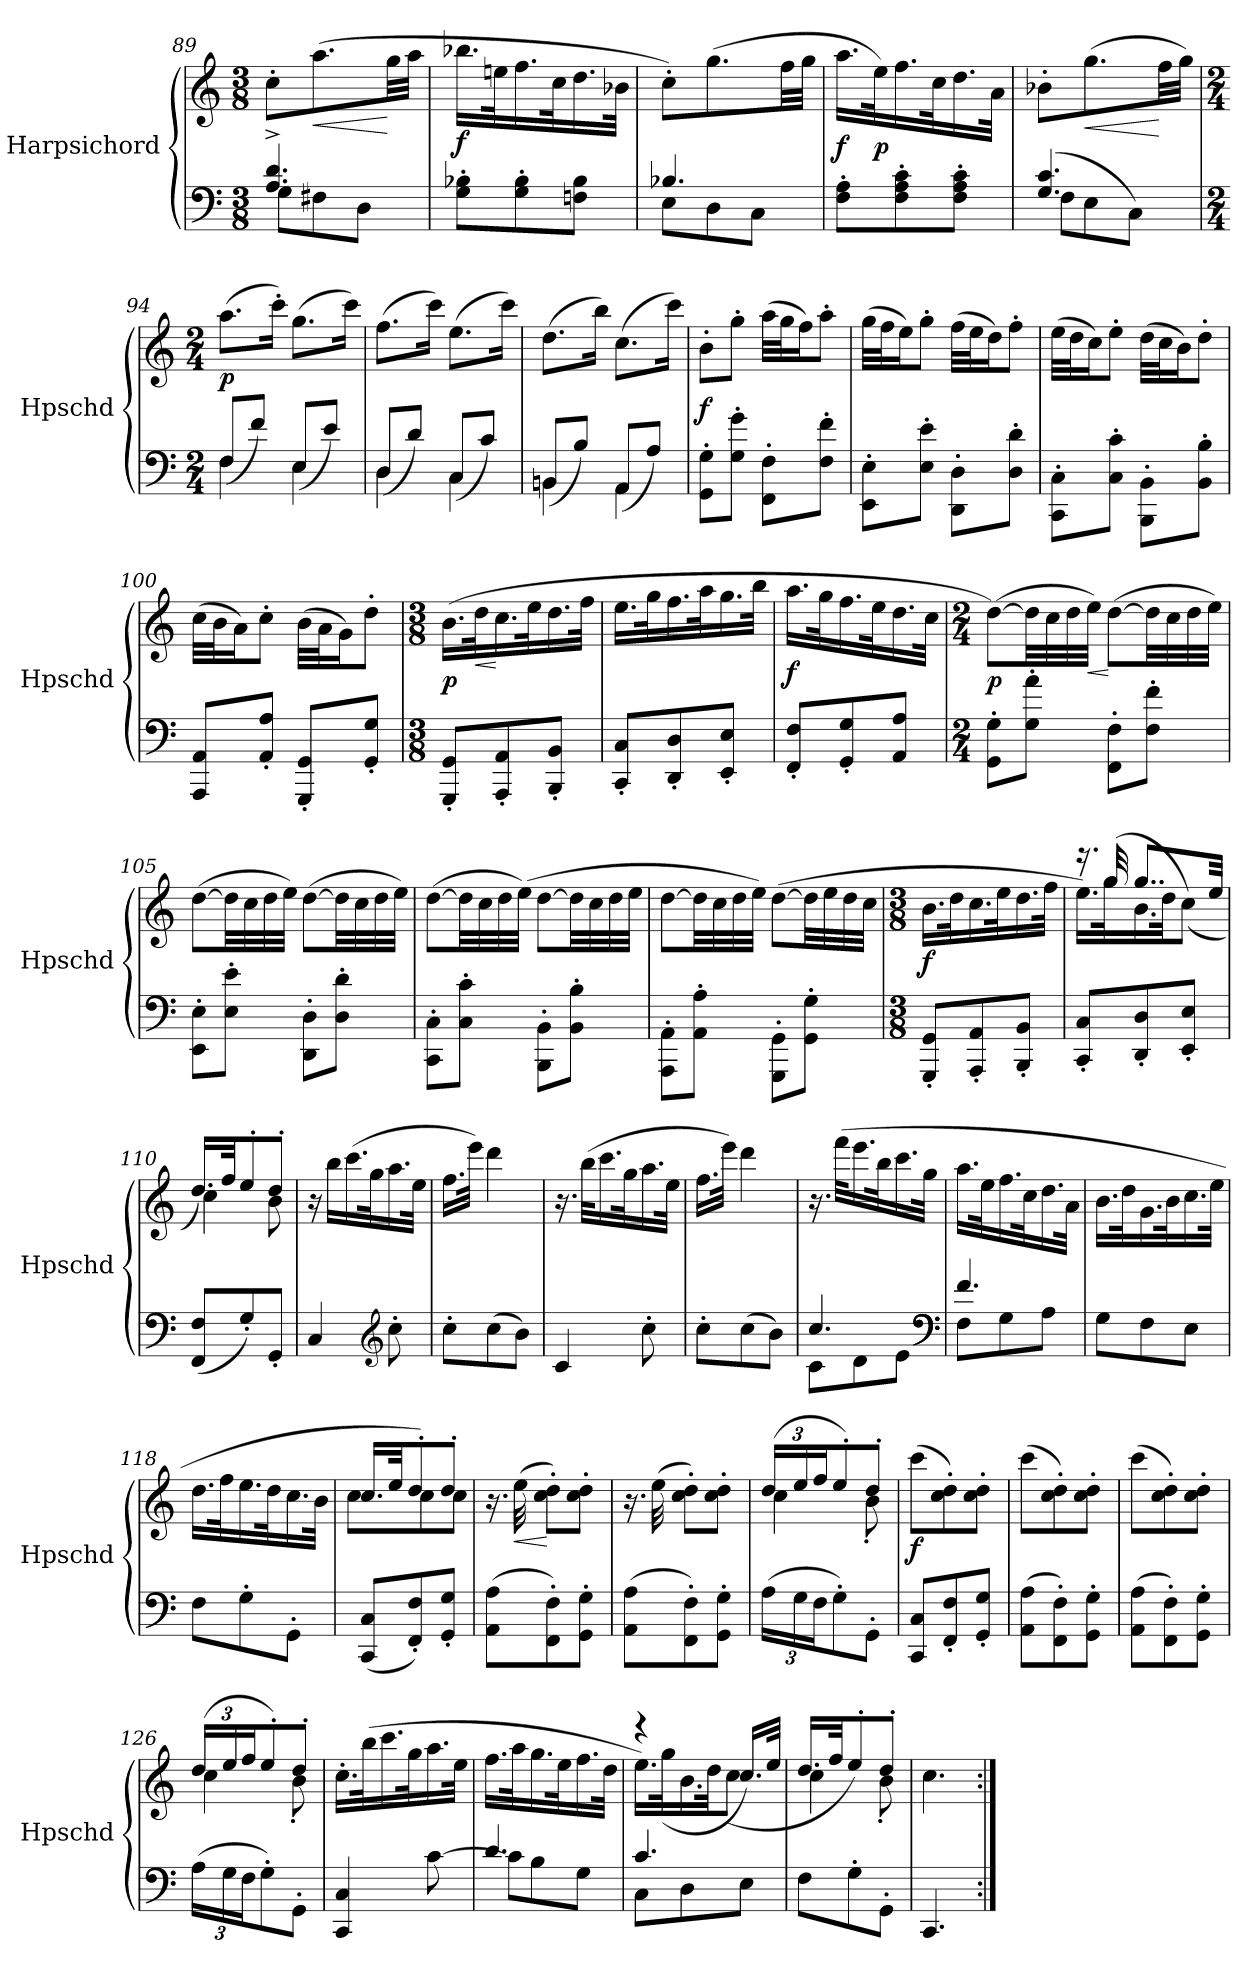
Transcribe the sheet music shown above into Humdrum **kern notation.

**kern	**kern	**dynam
*part1	*part1	*part1
*staff2	*staff1	*staff1/2
*I"Harpsichord	*	*
*I'Hpschd	*	*
*clefF4	*clefG2	*
*k[]	*k[]	*
*C:	*C:	*
*M3/8	*M3/8	*
=89	=89	=89
*^	*	*
4.A^/ 4.d^/	8G\L	8cc'\L	.
!	!	!	!LO:HP:b
.	8F#X\	(8.aa\	<
.	8D\J	.	.
.	.	32gg\LL	[
.	.	32aa\JJJ	.
*v	*v	*	*
=90	=90	=90
8G'\ 8B-X'\L	16.bb-X\LL	f
.	32een\K	.
8G'\ 8B-'\	16.ff\	.
.	32cc\K	.
8Fn\ 8B-\J	16.dd\	.
.	32b-X\JJk	.
=91	=91	=91
*^	*	*
4.B-X/	8E\L	8cc'\L)	.
.	8D\	(8.gg\	.
.	8C\J	.	.
.	.	32ff\LL	.
.	.	32gg\JJJ	.
*v	*v	*	*
=92	=92	=92
8F'\ 8A'\L	16.aa\LL	f
.	32ee\K)	p
8F'\ 8A'\ 8c'\	16.ff\	.
.	32cc\K	.
8F'\ 8A'\ 8c'\J	16.dd\	.
.	32a\JJk	.
=93	=93	=93
*^	*	*
(4.G/ 4.c/	8F\L	8b-X'\L	.
!	!	!	!LO:HP:b
.	8E\	(8.gg\	<
.	8C\J)	.	.
.	.	32ff\LL	[
.	.	32gg\JJJ)	.
=94	=94	=94	=94
*M2/4	*	*M2/4	*
8F/L	(4F\	(8.aa\L	p
8f/J)	.	.	.
.	.	16ccc'\Jk)	.
8E/L	(4E\	(8.gg\L	.
8e/J)	.	.	.
.	.	16ccc\Jk)	.
=95	=95	=95	=95
8D/L	(4D\	(8.ff\L	.
8d/J)	.	.	.
.	.	16ccc\Jk)	.
8C/L	(4C\	(8.ee\L	.
8c/J)	.	.	.
.	.	16ccc\Jk)	.
=96	=96	=96	=96
8BBn/L	(4BBn\	(8.dd\L	.
8B/J)	.	.	.
.	.	16bb\Jk)	.
8AA/L	(4AA\	(8.cc\L	.
8A/J)	.	.	.
.	.	16ccc\Jk)	.
*v	*v	*	*
=97	=97	=97
8GG'\ 8G'\L	8b'\L	f
8G'\ 8g'\J	8gg'\J	.
8FF'\ 8F'\L	(32aa\LLL	.
.	32gg\J	.
.	16ff\J)	.
8F'\ 8f'\J	8aa'\J	.
=98	=98	=98
8EE'\ 8E'\L	(32gg\LLL	.
.	32ff\J	.
.	16ee\J)	.
8E'\ 8e'\J	8gg'\J	.
8DD'\ 8D'\L	(32ff\LLL	.
.	32ee\J	.
.	16dd\J)	.
8D'\ 8d'\J	8ff'\J	.
=99	=99	=99
8CC'\ 8C'\L	(32ee\LLL	.
.	32dd\J	.
.	16cc\J)	.
8C'\ 8c'\J	8ee'\J	.
8BBB'\ 8BB'\L	(32dd\LLL	.
.	32cc\J	.
.	16b\J)	.
8BB'\ 8B'\J	8dd'\J	.
=100	=100	=100
8AAA/ 8AA/L	(32cc\LLL	.
.	32b\J	.
.	16a\J)	.
8AA'/ 8A'/J	8cc'\J	.
8GGG'/ 8GG'/L	(32b\LLL	.
.	32a\J	.
.	16g\J)	.
8GG'/ 8G'/J	8dd'\J	.
=101	=101	=101
*M3/8	*M3/8	*
8GGG'/ 8GG'/L	(16.b\LL	p
!	!	!LO:HP:b
.	32dd\K	<
8AAA'/ 8AA'/	16.cc\	[
.	32ee\K	.
8BBB'/ 8BB'/J	16.dd\	.
.	32ff\JJk	.
=102	=102	=102
8CC'/ 8C'/L	16.ee\LL	.
.	32gg\K	.
8DD'/ 8D'/	16.ff\	.
.	32aa\K	.
8EE'/ 8E'/J	16.gg\	.
.	32bb\JJk	.
=103	=103	=103
8FF'/ 8F'/L	16.aa\LL	f
.	32gg\K	.
8GG'/ 8G'/	16.ff\	.
.	32ee\K	.
8AA/ 8A/J	16.dd\	.
.	32cc\JJk	.
=104	=104	=104
*M2/4	*M2/4	*
8GG'\ 8G'\L	([8dd\L)	p
8G'\ 8a'\J	32dd\LL]	.
.	32cc\	.
.	32dd\	.
!	!	!LO:HP:b
.	32ee\JJJ)	<
8FF'\ 8F'\L	([8dd\L	[
8F'\ 8f'\J	32dd\LL]	.
.	32cc\	.
.	32dd\	.
.	32ee\JJJ)	.
=105	=105	=105
8EE'\ 8E'\L	([8dd\L	.
8E'\ 8e'\J	32dd\LL]	.
.	32cc\	.
.	32dd\	.
.	32ee\JJJ)	.
8DD'\ 8D'\L	([8dd\L	.
8D'\ 8d'\J	32dd\LL]	.
.	32cc\	.
.	32dd\	.
.	32ee\JJJ)	.
=106	=106	=106
8CC'\ 8C'\L	([8dd\L	.
8C'\ 8c'\J	32dd\LL]	.
.	32cc\	.
.	32dd\	.
.	(32ee\JJJ)	.
8BBB'\ 8BB'\L	[8dd\L	.
8BB'\ 8B'\J	32dd\LL]	.
.	32cc\	.
.	32dd\	.
.	32ee\JJJ	.
=107	=107	=107
8AAA'\ 8AA'\L	[8dd\L	.
8AA'\ 8A'\J	32dd\LL]	.
.	32cc\	.
.	32dd\	.
.	32ee\JJJ)	.
8GGG'\ 8GG'\L	([8dd\L	.
8GG'\ 8G'\J	32dd\LL]	.
.	32ee\	.
.	32dd\	.
.	32cc\JJJ	.
=108	=108	=108
*M3/8	*M3/8	*
8GGG'/ 8GG'/L	16.b\LL	f
.	32dd\K	.
8AAA'/ 8AA'/	16.cc\	.
.	32ee\K	.
8BBB'/ 8BB'/J	16.dd\	.
.	32ff\JJk	.
=109	=109	=109
*	*^	*
8CC'/ 8C'/L	16.r	16.ee\LL)	.
.	(32gg/	32gg\K	.
8DD'/ 8D'/	8..gg/L	16.b\	.
.	.	32dd\JK	.
8EE'/ 8E'/J	.	(8cc\J)	.
.	32ee/Jkk	.	.
=110	=110	=110	=110
(8FF/ 8F/L	16.dd/LL)	4cc\	.
.	32ff/JK	.	.
8G'/)	8ee'/	.	.
8GG'/J	8dd'/J	8b\	.
*	*v	*v	*
=111	=111	=111
4C/	16r	.
.	16bb\LL	.
.	(16.ccc\	.
.	32gg\K	.
*clefG2	*	*
8cc'\	16.aa\	.
.	32ee\JJk	.
=112	=112	=112
8cc'\L	16.ff\LL	.
.	32eee\JJk)	.
(8cc\	4ddd\	.
8b\J)	.	.
=113	=113	=113
4c/	16.r	.
.	(32bb\KLL	.
.	16.ccc\	.
.	32gg\K	.
8cc'\	16.aa\	.
.	32ee\JJk	.
=114	=114	=114
8cc'\L	16.ff\LL	.
.	32eee\JJk)	.
(8cc\	4ddd\	.
8b\J)	.	.
=115	=115	=115
*^	*	*
4.cc/	8c\L	16.r	.
.	.	(32fff\KLL	.
.	8d\	16.eee\	.
.	.	32bb\K	.
.	8e\J	16.ccc\	.
.	.	32gg\JJk	.
*clefF4	*	*	*
=116	=116	=116	=116
4.f/	8F\L	16.aa\LL	.
.	.	32ee\K	.
.	8G\	16.ff\	.
.	.	32cc\K	.
.	8A\J	16.dd\	.
.	.	32a\JJk	.
*v	*v	*	*
=117	=117	=117
8G\L	16.b\LL	.
.	32dd\K	.
8F\	16.g\	.
.	32b\K	.
8E\J	16.cc\	.
.	32ee\JJk	.
=118	=118	=118
8F\L	16.dd\LL	.
.	32ff\K	.
8G'\	16.ee\	.
.	32dd\K	.
8GG'\J	16.cc\	.
.	32b\JJk	.
=119	=119	=119
*	*^	*
(8CC/ 8C/L	16.cc/LL	8cc\L	.
.	32ee/JK	.	.
8FF'/ 8F'/)	8dd'/)	8cc\	.
8GG'/ 8G'/J	8dd'/J	8cc\J	.
*	*v	*v	*
=120	=120	=120
(8AA\ 8A\L	16.r	.
!	!	!LO:HP:b
.	(32ee\	<
8FF'\ 8F'\)	8cc'\ 8dd'\L)	[
8GG'\ 8G'\J	8cc'\ 8dd'\J	.
=121	=121	=121
(8AA\ 8A\L	16.r	.
.	(32ee\	.
8FF'\ 8F'\)	8cc'\ 8dd'\L)	.
8GG'\ 8G'\J	8cc'\ 8dd'\J	.
=122	=122	=122
*	*^	*
(24A\LL	(24dd/LL	4cc\	.
24G\	24ee/	.	.
24F\J	24ff/J	.	.
8G'\)	8ee'/)	.	.
8GG'\J	8dd'/J	8b'\	.
*	*v	*v	*
=123	=123	=123
8CC/ 8C/L	(8ccc\L	f
8FF'/ 8F'/	8cc'\ 8dd'\)	.
8GG'/ 8G'/J	8cc'\ 8dd'\J	.
=124	=124	=124
(8AA\ 8A\L	(8ccc\L	.
8FF'\ 8F'\)	8cc'\ 8dd'\)	.
8GG'\ 8G'\J	8cc'\ 8dd'\J	.
=125	=125	=125
(8AA\ 8A\L	(8ccc\L	.
8FF'\ 8F'\)	8cc'\ 8dd'\)	.
8GG'\ 8G'\J	8cc'\ 8dd'\J	.
=126	=126	=126
*	*^	*
(24A\LL	(24dd/LL	4cc\	.
24G\	24ee/	.	.
24F\J	24ff/J	.	.
8G'\)	8ee'/)	.	.
8GG'\J	8dd'/J	8b'\	.
*	*v	*v	*
=127	=127	=127
4CC/ 4C/	16.cc'\LL	.
.	(32bb\K	.
.	16.ccc\	.
.	32gg\K	.
[8c\	16.aa\	.
.	32ee\JJk	.
=128	=128	=128
*^	*	*
4.d/	8c\L]	16.ff\LL	.
.	.	32aa\K	.
.	8B\	16.gg\	.
.	.	32ee\K	.
.	8G\J	16.ff\	.
.	.	32dd\JJk	.
=129	=129	=129	=129
*	*	*^	*
4.c/	8C\L	4r	16.ee\LL)	.
.	.	.	(32gg\K	.
.	8D\	.	16.b\	.
.	.	.	32dd\JK	.
.	8E\J	16.cc/LL)	(8cc\J	.
.	.	32ee/JJk	.	.
*v	*v	*	*	*
=130	=130	=130	=130
8F\L	16.dd/LL	4cc\	.
.	32ff/JK	.	.
8G'\	8ee'/)	.	.
8GG'\J	8dd'/J	8b'\	.
*	*v	*v	*
=131	=131	=131
4.CC/	4.cc\	.
=:|!	=:|!	=:|!
*-	*-	*-
